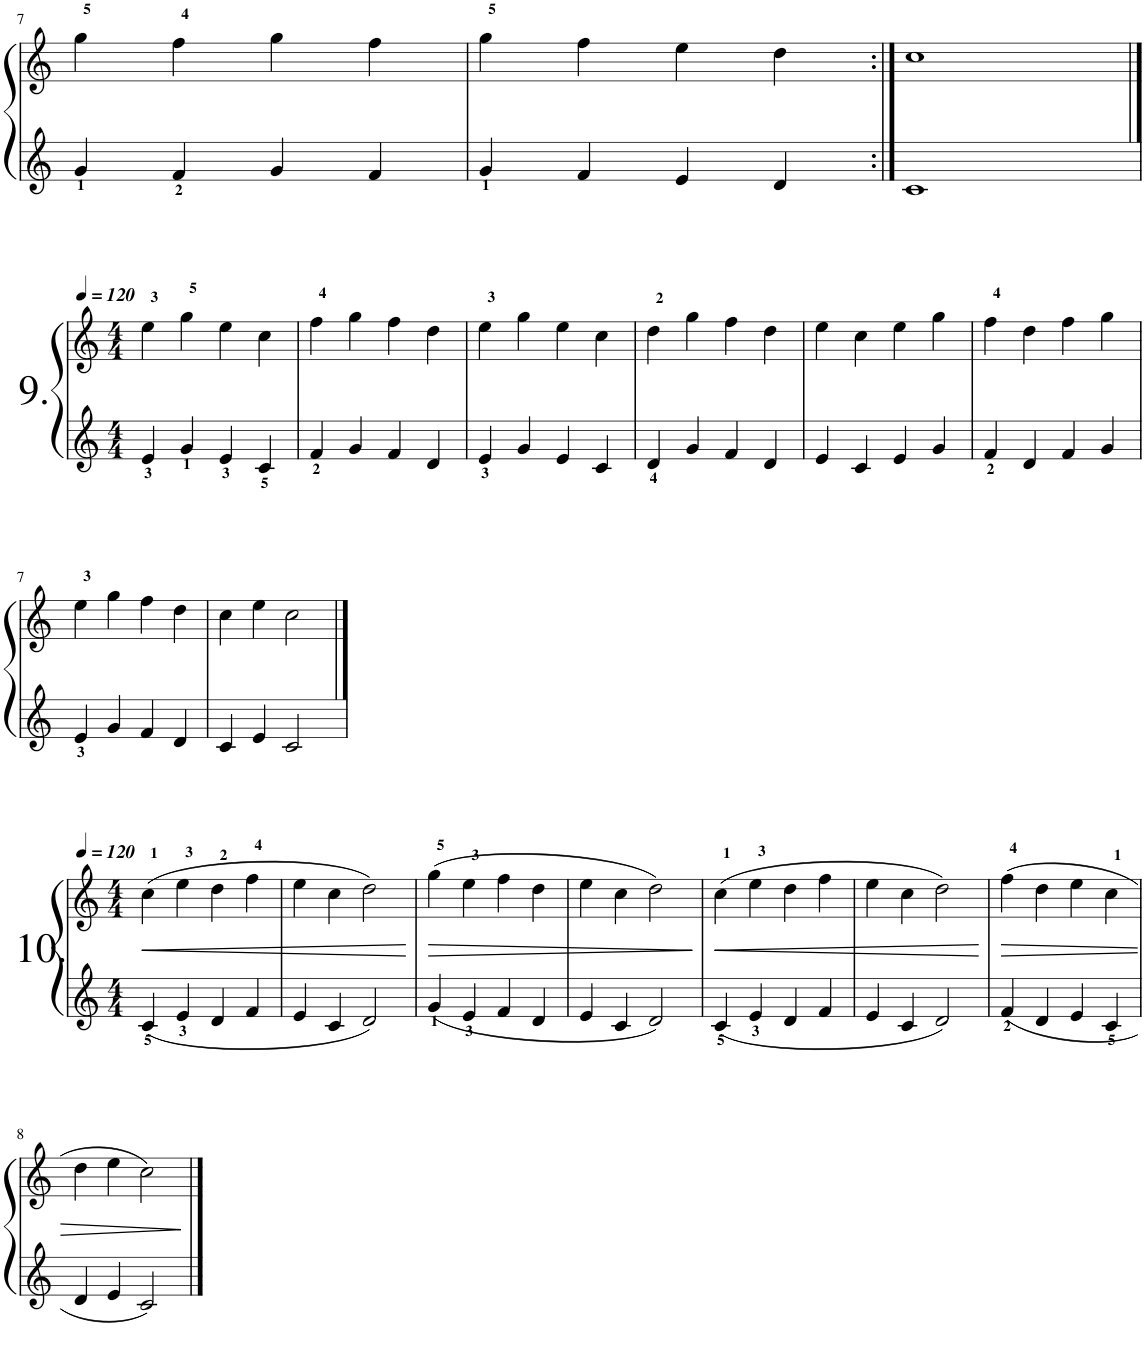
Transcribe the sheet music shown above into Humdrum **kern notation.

**kern	**kern	**dynam
*part1	*part1	*part1
*staff2	*staff1	*staff1/2
*I"Piano	*	*
*I'Pno.	*	*
!!LO:PB:g=z
*clefG2	*clefG2	*
*k[]	*k[]	*
*M4/4	*M4/4	*
=7	=7	=7
4g/	4gg\	.
4f/	4ff\	.
4g/	4gg\	.
4f/	4ff\	.
=8	=8	=8
4g/	4gg\	.
4f/	4ff\	.
4e/	4ee\	.
4d/	4dd\	.
=9:|!	=9:|!	=9:|!
1c	1cc	.
!!LO:LB:g=z
==1	==1	==1
*M4/4	*M4/4	*
*	*MM120	*
4e/	4ee\	.
4g/	4gg\	.
4e/	4ee\	.
4c/	4cc\	.
=2	=2	=2
4f/	4ff\	.
4g/	4gg\	.
4f/	4ff\	.
4d/	4dd\	.
=3	=3	=3
4e/	4ee\	.
4g/	4gg\	.
4e/	4ee\	.
4c/	4cc\	.
=4	=4	=4
4d/	4dd\	.
4g/	4gg\	.
4f/	4ff\	.
4d/	4dd\	.
=5	=5	=5
4e/	4ee\	.
4c/	4cc\	.
4e/	4ee\	.
4g/	4gg\	.
=6	=6	=6
4f/	4ff\	.
4d/	4dd\	.
4f/	4ff\	.
4g/	4gg\	.
!!LO:LB:g=z
=7	=7	=7
4e/	4ee\	.
4g/	4gg\	.
4f/	4ff\	.
4d/	4dd\	.
=8	=8	=8
4c/	4cc\	.
4e/	4ee\	.
2c/	2cc\	.
!!LO:LB:g=z
==1	==1	==1
*M4/4	*M4/4	*
*	*MM120	*
!	!	!LO:HP:b
4c/	(4cc\	<
4e/	4ee\	.
4d/	4dd\	.
4f/	4ff\	.
=2	=2	=2
4e/	4ee\	.
4c/	4cc\	.
2d/	2dd\)	.
.	.	[
=3	=3	=3
!	!	!LO:HP:b
4g/	(4gg\	>
4e/	4ee\	.
4f/	4ff\	.
4d/	4dd\	.
=4	=4	=4
4e/	4ee\	.
4c/	4cc\	.
2d/	2dd\)	.
.	.	]
=5	=5	=5
!	!	!LO:HP:b
4c/	(4cc\	<
4e/	4ee\	.
4d/	4dd\	.
4f/	4ff\	.
=6	=6	=6
4e/	4ee\	.
4c/	4cc\	.
2d/	2dd\)	.
.	.	[
=7	=7	=7
!	!	!LO:HP:b
4f/	(4ff\	>
4d/	4dd\	.
4e/	4ee\	.
4c/	4cc\	.
!!LO:LB:g=z
=8	=8	=8
4d/	4dd\	.
4e/	4ee\	.
2c/	2cc\)	.
.	.	]
==	==	==
*-	*-	*-
